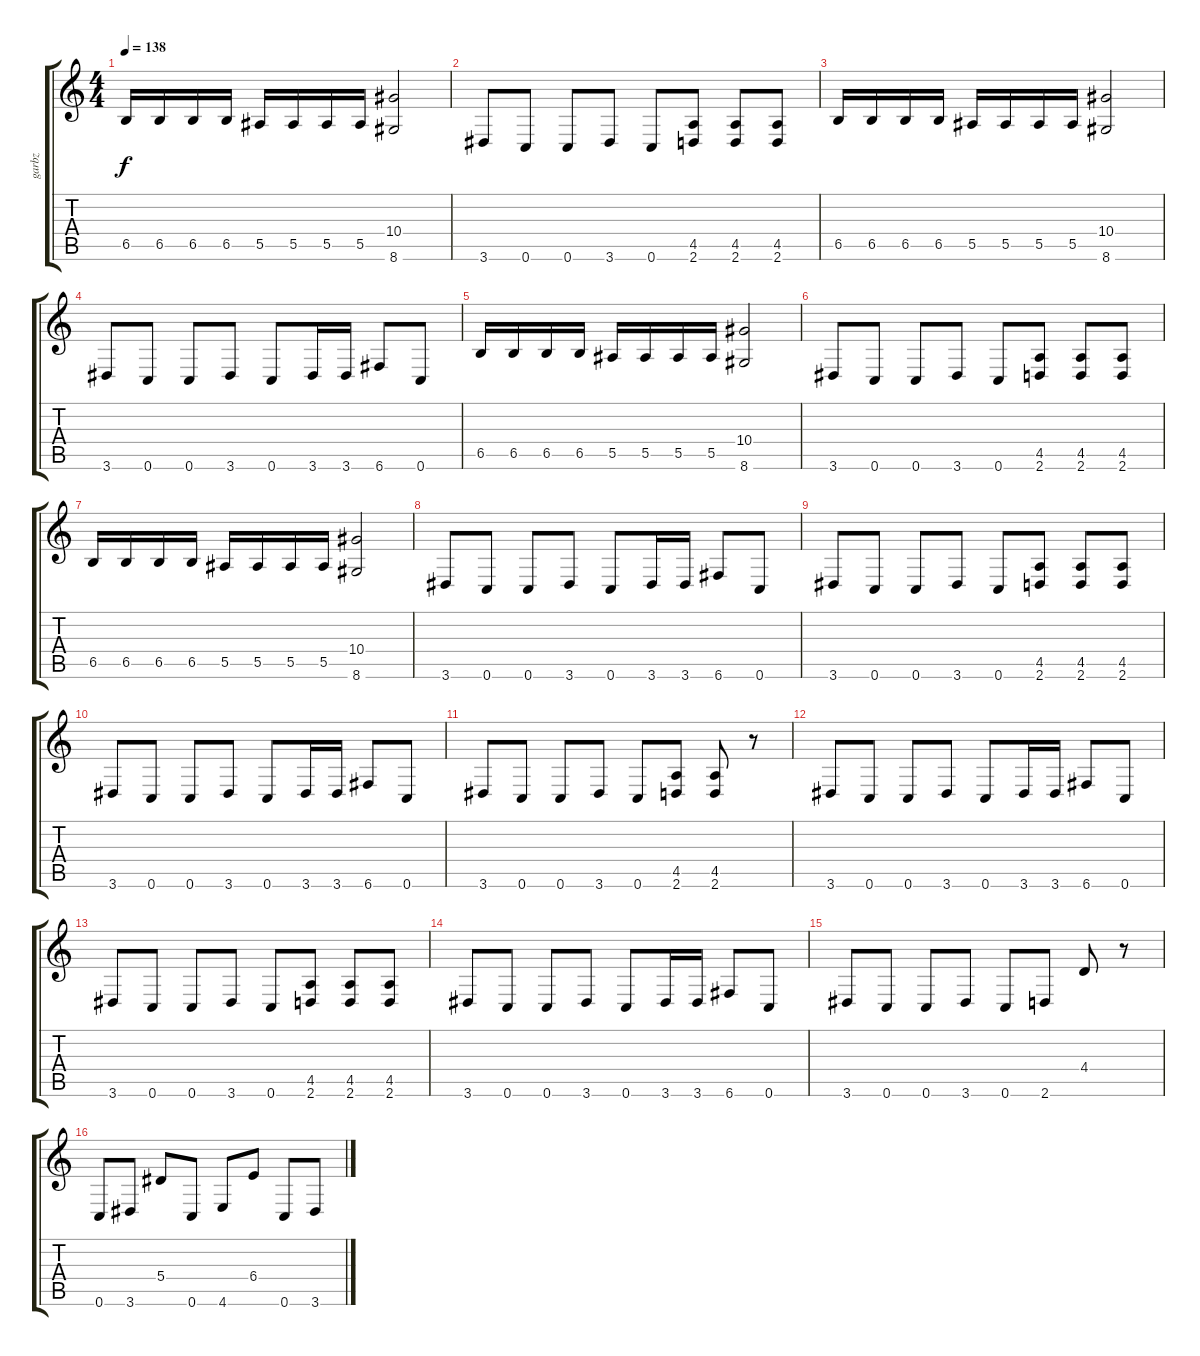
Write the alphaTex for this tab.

\track ("garbz" "garbz") {instrument distortionguitar}
\staff {score tabs}
\tuning (C4 G3 Eb3 Bb2 F2 C2) {hide}
\ts (4 4)
\tempo 138
\clef g2
\ks c
6.5.16{dy f} 6.5.16 6.5.16 6.5.16 5.5.16 5.5.16 5.5.16 5.5.16 (10.4 8.6).2 |
3.6.8 0.6.8 0.6.8 3.6.8 0.6.8 (4.5 2.6).8 (4.5 2.6).8 (4.5 2.6).8 |
6.5.16 6.5.16 6.5.16 6.5.16 5.5.16 5.5.16 5.5.16 5.5.16 (10.4 8.6).2 |
3.6.8 0.6.8 0.6.8 3.6.8 0.6.8 3.6.16 3.6.16 6.6.8 0.6.8 |
6.5.16 6.5.16 6.5.16 6.5.16 5.5.16 5.5.16 5.5.16 5.5.16 (10.4 8.6).2 |
3.6.8 0.6.8 0.6.8 3.6.8 0.6.8 (4.5 2.6).8 (4.5 2.6).8 (4.5 2.6).8 |
6.5.16 6.5.16 6.5.16 6.5.16 5.5.16 5.5.16 5.5.16 5.5.16 (10.4 8.6).2 |
3.6.8 0.6.8 0.6.8 3.6.8 0.6.8 3.6.16 3.6.16 6.6.8 0.6.8 |
3.6.8 0.6.8 0.6.8 3.6.8 0.6.8 (4.5 2.6).8 (4.5 2.6).8 (4.5 2.6).8 |
3.6.8 0.6.8 0.6.8 3.6.8 0.6.8 3.6.16 3.6.16 6.6.8 0.6.8 |
3.6.8 0.6.8 0.6.8 3.6.8 0.6.8 (4.5 2.6).8 (4.5 2.6).8 r.8 |
3.6.8 0.6.8 0.6.8 3.6.8 0.6.8 3.6.16 3.6.16 6.6.8 0.6.8 |
3.6.8 0.6.8 0.6.8 3.6.8 0.6.8 (4.5 2.6).8 (4.5 2.6).8 (4.5 2.6).8 |
3.6.8 0.6.8 0.6.8 3.6.8 0.6.8 3.6.16 3.6.16 6.6.8 0.6.8 |
3.6.8 0.6.8 0.6.8 3.6.8 0.6.8 2.6.8 4.4.8 r.8 |
0.6.8 3.6.8 5.4.8 0.6.8 4.6.8 6.4.8 0.6.8 3.6.8
